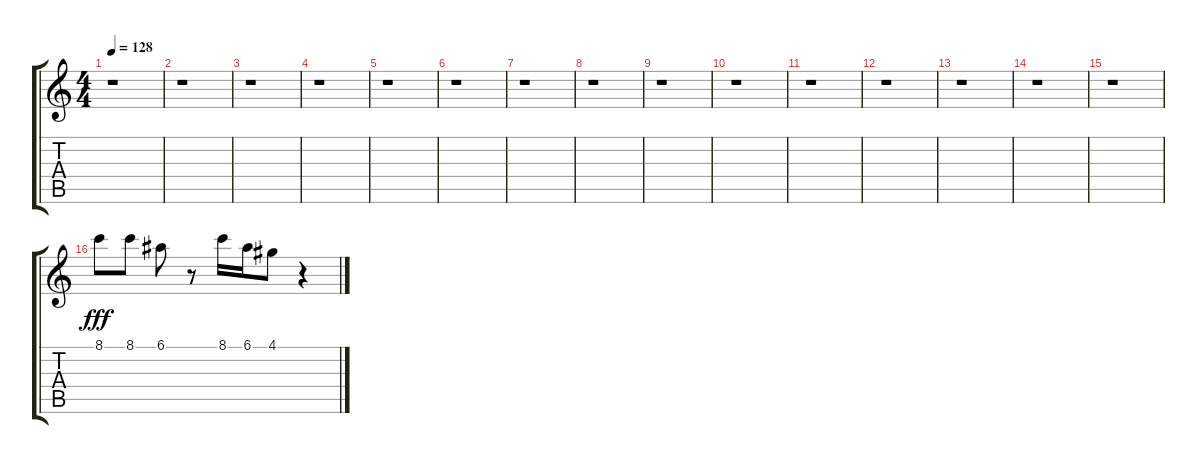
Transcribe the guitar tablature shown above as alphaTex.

\track "" {instrument overdrivenguitar}
\staff {score tabs}
\tuning (E4 B3 G3 D3 A2 E2) {hide}
\ts (4 4)
\tempo 128
\clef g2
\ks c
r.1{dy fff} |
r.1 |
r.1 |
r.1 |
r.1 |
r.1 |
r.1 |
r.1 |
r.1 |
r.1 |
r.1 |
r.1 |
r.1 |
r.1 |
r.1 |
8.1.8 8.1.8 6.1.8 r.8 8.1.16 6.1.16 4.1.8 r.4
